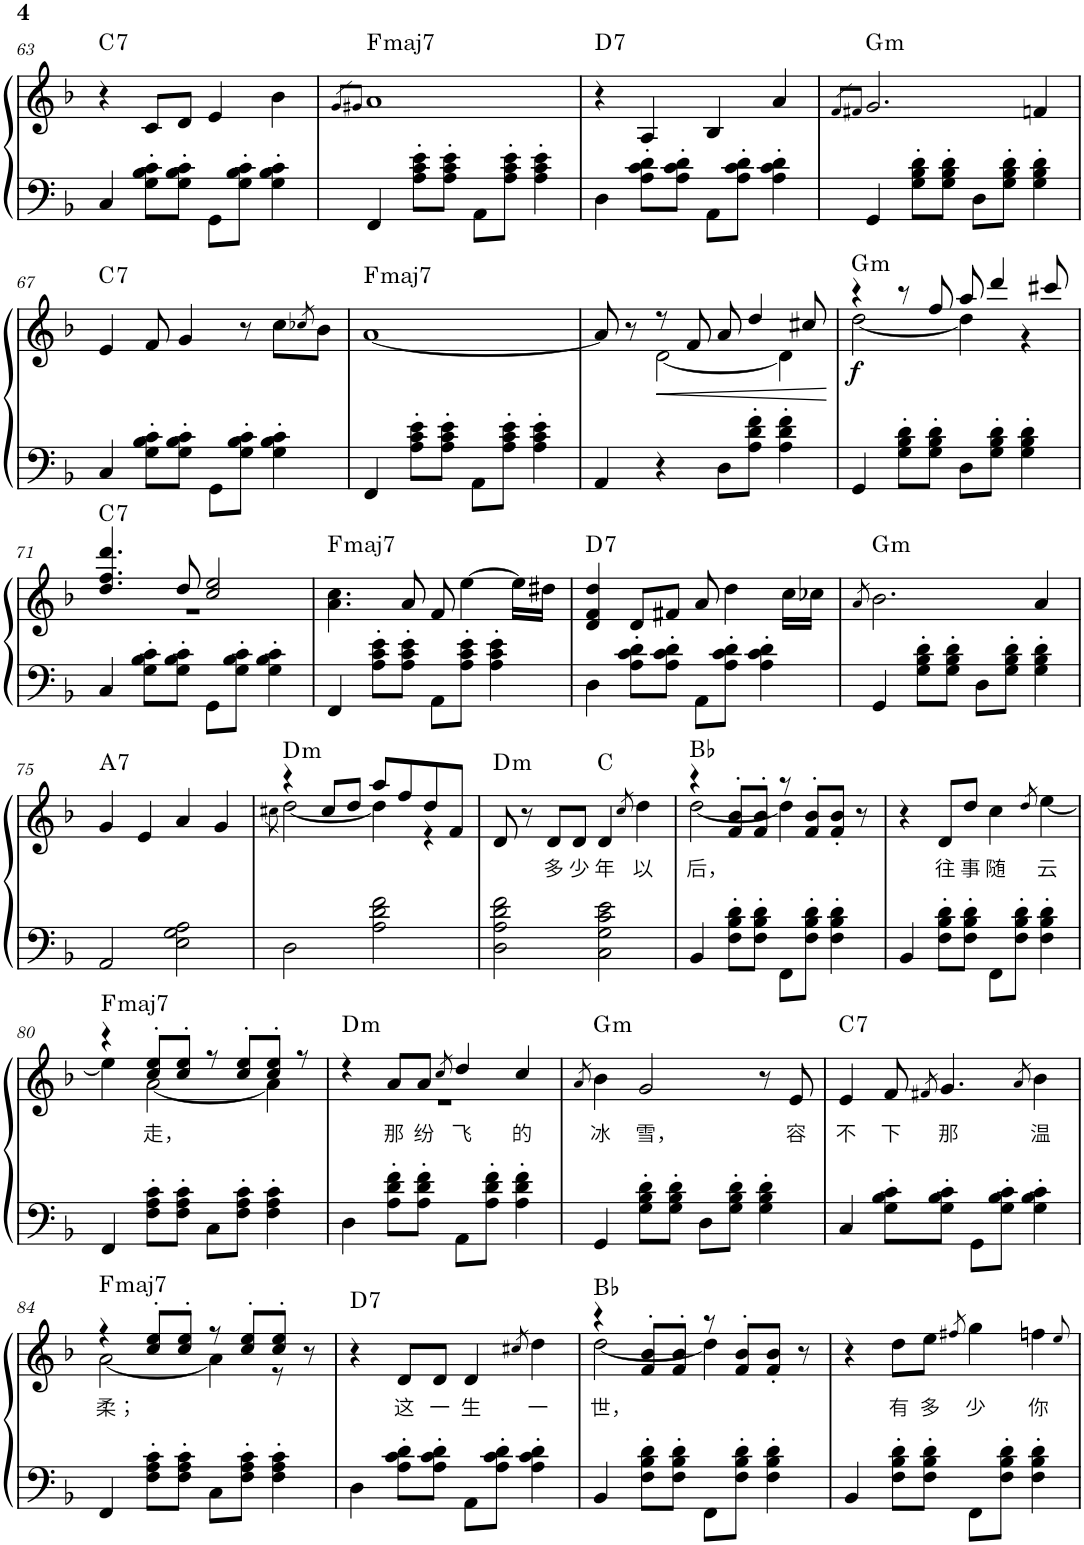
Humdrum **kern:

**kern	**kern	**text	**dynam	**harte
*part1	*part1	*part1	*part1	*part1
*staff2	*staff1	*staff1	*staff1/2	*
*I"手风琴	*	*	*	*
!!LO:PB:g=z
*clefF4	*clefG2	*	*	*
*k[b-]	*k[b-]	*	*	*
*M4/4	*M4/4	*	*	*
=63	=63	=63	=63	=63
!	!	!	!	!LO:H:kt=7
4C/	4r	.	.	C:7
8G\' 8B-\' 8c\'L	8c/L	.	.	.
8G\' 8B-\' 8c\'J	8d/J	.	.	.
8GG\L	4e/	.	.	.
8G\' 8B-\' 8c\'J	.	.	.	.
4G\' 4B-\' 4c\'	4b-\	.	.	.
=64	=64	=64	=64	=64
.	8qg/L	.	.	.
.	8qg#X/J	.	.	.
!	!	!	!	!LO:H:kt=maj7
4FF/	1a	.	.	F:maj7
8A\' 8c\' 8e\'L	.	.	.	.
8A\' 8c\' 8e\'J	.	.	.	.
8AA\L	.	.	.	.
8A\' 8c\' 8e\'J	.	.	.	.
4A\' 4c\' 4e\'	.	.	.	.
=65	=65	=65	=65	=65
!	!	!	!	!LO:H:kt=7
4D\	4r	.	.	D:7
8A\' 8c\' 8d\'L	4A/	.	.	.
8A\' 8c\' 8d\'J	.	.	.	.
8AA\L	4B-/	.	.	.
8A\' 8c\' 8d\'J	.	.	.	.
4A\' 4c\' 4d\'	4a/	.	.	.
=66	=66	=66	=66	=66
.	8qf/L	.	.	.
.	8qf#X/J	.	.	.
!	!	!	!	!LO:H:kt=m
4GG/	2.g/	.	.	G:min
8G\' 8B-\' 8d\'L	.	.	.	.
8G\' 8B-\' 8d\'J	.	.	.	.
8D\L	.	.	.	.
8G\' 8B-\' 8d\'J	.	.	.	.
4G\' 4B-\' 4d\'	4fn/	.	.	.
!!LO:LB:g=z
=67	=67	=67	=67	=67
!	!	!	!	!LO:H:kt=7
4C/	4e/	.	.	C:7
8G\' 8B-\' 8c\'L	8f/	.	.	.
8G\' 8B-\' 8c\'J	4g/	.	.	.
8GG\L	.	.	.	.
8G\' 8B-\' 8c\'J	8r	.	.	.
4G\' 4B-\' 4c\'	8cc\L	.	.	.
.	8qcc-X/	.	.	.
.	8b-\J	.	.	.
=68	=68	=68	=68	=68
!	!	!	!	!LO:H:kt=maj7
4FF/	[1a	.	.	F:maj7
8A\' 8c\' 8e\'L	.	.	.	.
8A\' 8c\' 8e\'J	.	.	.	.
8AA\L	.	.	.	.
8A\' 8c\' 8e\'J	.	.	.	.
4A\' 4c\' 4e\'	.	.	.	.
=69	=69	=69	=69	=69
*	*^	*	*	*
4AA/	8a/]	4ryy	.	.	.
.	8r	.	.	.	.
!	!	!	!	!LO:HP:b	!
4r	8r	[2d\	.	<	.
.	8f/	.	.	.	.
8D\L	8a/	.	.	.	.
8A\' 8d\' 8f\'J	4dd/	.	.	.	.
4A\' 4d\' 4f\'	.	4d\]	.	.	.
.	8cc#X/	.	.	.	.
*	*v	*v	*	*	*
.	.	.	[	.
=70	=70	=70	=70	=70
*	*^	*	*	*
!	!	!	!	!LO:DY:b	!LO:H:kt=m
4GG/	4r	[2dd\	.	f	G:min
8G\' 8B-\' 8d\'L	8r	.	.	.	.
8G\' 8B-\' 8d\'J	8ff/	.	.	.	.
8D\L	8aa/	4dd\]	.	.	.
8G\' 8B-\' 8d\'J	4ddd/	.	.	.	.
4G\' 4B-\' 4d\'	.	4r	.	.	.
.	8ccc#X/	.	.	.	.
!!LO:LB:g=z	!!
=71	=71	=71	=71	=71	=71
!	!	!	!	!	!LO:H:kt=7
4C/	4.dd/ 4.ff/ 4.ddd/	1r	.	.	C:7
8G\' 8B-\' 8c\'L	.	.	.	.	.
8G\' 8B-\' 8c\'J	8dd/	.	.	.	.
8GG\L	2cc/ 2ee/	.	.	.	.
8G\' 8B-\' 8c\'J	.	.	.	.	.
4G\' 4B-\' 4c\'	.	.	.	.	.
*	*v	*v	*	*	*
=72	=72	=72	=72	=72
!	!	!	!	!LO:H:kt=maj7
4FF/	4.a\ 4.cc\	.	.	F:maj7
8A\' 8c\' 8e\'L	.	.	.	.
8A\' 8c\' 8e\'J	8a/	.	.	.
8AA\L	8f/	.	.	.
8A\' 8c\' 8e\'J	[4ee\	.	.	.
4A\' 4c\' 4e\'	.	.	.	.
.	16ee\LL]	.	.	.
.	16dd#X\JJ	.	.	.
=73	=73	=73	=73	=73
!	!	!	!	!LO:H:kt=7
4D\	4d/ 4f/ 4dd/	.	.	D:7
8A\' 8c\' 8d\'L	8d/L	.	.	.
8A\' 8c\' 8d\'J	8f#X/J	.	.	.
8AA\L	8a/	.	.	.
8A\' 8c\' 8d\'J	4dd\	.	.	.
4A\' 4c\' 4d\'	.	.	.	.
.	16cc\LL	.	.	.
.	16cc-X\JJ	.	.	.
=74	=74	=74	=74	=74
.	8qa/	.	.	.
!	!	!	!	!LO:H:kt=m
4GG/	2.b-\	.	.	G:min
8G\' 8B-\' 8d\'L	.	.	.	.
8G\' 8B-\' 8d\'J	.	.	.	.
8D\L	.	.	.	.
8G\' 8B-\' 8d\'J	.	.	.	.
4G\' 4B-\' 4d\'	4a/	.	.	.
!!LO:LB:g=z
=75	=75	=75	=75	=75
!	!	!	!	!LO:H:kt=7
2AA/	4g/	.	.	A:7
.	4e/	.	.	.
2E\ 2G\ 2A\	4a/	.	.	.
.	4g/	.	.	.
=76	=76	=76	=76	=76
*	*^	*	*	*
.	.	8qcc#X\	.	.	.
!	!	!	!	!	!LO:H:kt=m
2D\	4r	[2dd\	.	.	D:min
.	8cc#/L	.	.	.	.
.	8dd/J	.	.	.	.
2A\ 2d\ 2f\	8aa/L	4dd\]	.	.	.
.	8ff/	.	.	.	.
.	8dd/	4r	.	.	.
.	8f/J	.	.	.	.
*	*v	*v	*	*	*
=77	=77	=77	=77	=77
!	!	!	!	!LO:H:kt=m
2D\ 2A\ 2d\ 2f\	8d/	.	.	D:min
.	8r	.	.	.
!	!	!LO:LY:b	!	!
.	8d/L	多	.	.
!	!	!LO:LY:b	!	!
.	8d/J	少	.	.
!	!	!LO:LY:b	!	!
2C\ 2G\ 2c\ 2e\	4d/	年	.	C:maj
.	8qcc/	.	.	.
!	!	!LO:LY:b	!	!
.	4dd\	以	.	.
=78	=78	=78	=78	=78
*	*^	*	*	*
!	!	!	!LO:LY:b	!	!
4BB-/	4r	[2dd\	后，	.	Bb:maj
8F\' 8B-\' 8d\'L	8f/' 8b-/'L	.	.	.	.
8F\' 8B-\' 8d\'J	8f/' 8b-/'J	.	.	.	.
8FF\L	8r	4dd\]	.	.	.
8F\' 8B-\' 8d\'J	8f/' 8b-/'L	.	.	.	.
4F\' 4B-\' 4d\'	8f/' 8b-/'J	4ryy	.	.	.
.	8r	.	.	.	.
*	*v	*v	*	*	*
=79	=79	=79	=79	=79
4BB-/	4r	.	.	.
!	!	!LO:LY:b	!	!
8F\' 8B-\' 8d\'L	8d/L	往	.	.
!	!	!LO:LY:b	!	!
8F\' 8B-\' 8d\'J	8dd/J	事	.	.
!	!	!LO:LY:b	!	!
8FF\L	4cc\	随	.	.
8F\' 8B-\' 8d\'J	.	.	.	.
.	8qdd/	.	.	.
!	!	!LO:LY:b	!	!
4F\' 4B-\' 4d\'	[4ee\	云	.	.
!!LO:LB:g=z
=80	=80	=80	=80	=80
*	*^	*	*	*
!	!	!	!	!	!LO:H:kt=maj7
4FF/	4r	4ee\]	.	.	F:maj7
!	!	!	!LO:LY:b	!	!
8F\' 8A\' 8c\'L	8cc/' 8ee/'L	[2a\	走，	.	.
8F\' 8A\' 8c\'J	8cc/' 8ee/'J	.	.	.	.
8C\L	8r	.	.	.	.
8F\' 8A\' 8c\'J	8cc/' 8ee/'L	.	.	.	.
4F\' 4A\' 4c\'	8cc/' 8ee/'J	4a\]	.	.	.
.	8r	.	.	.	.
=81	=81	=81	=81	=81	=81
!	!	!	!	!	!LO:H:kt=m
4D\	4r	1r	.	.	D:min
!	!	!	!LO:LY:b	!	!
8A\' 8d\' 8f\'L	8a/L	.	那	.	.
!	!	!	!LO:LY:b	!	!
8A\' 8d\' 8f\'J	8a/J	.	纷	.	.
.	8qcc/	.	.	.	.
!	!	!	!LO:LY:b	!	!
8AA\L	4dd/	.	飞	.	.
8A\' 8d\' 8f\'J	.	.	.	.	.
!	!	!	!LO:LY:b	!	!
4A\' 4d\' 4f\'	4cc/	.	的	.	.
*	*v	*v	*	*	*
=82	=82	=82	=82	=82
.	8qa/	.	.	.
!	!	!LO:LY:b	!	!LO:H:kt=m
4GG/	4b-\	冰	.	G:min
!	!	!LO:LY:b	!	!
8G\' 8B-\' 8d\'L	2g/	雪，	.	.
8G\' 8B-\' 8d\'J	.	.	.	.
8D\L	.	.	.	.
8G\' 8B-\' 8d\'J	.	.	.	.
4G\' 4B-\' 4d\'	8r	.	.	.
!	!	!LO:LY:b	!	!
.	8e/	容	.	.
=83	=83	=83	=83	=83
!	!	!LO:LY:b	!	!LO:H:kt=7
4C/	4e/	不	.	C:7
!	!	!LO:LY:b	!	!
8G\' 8B-\' 8c\'L	8f/	下	.	.
.	8qf#X/	.	.	.
!	!	!LO:LY:b	!	!
8G\' 8B-\' 8c\'J	4.g/	那	.	.
8GG\L	.	.	.	.
8G\' 8B-\' 8c\'J	.	.	.	.
.	8qa/	.	.	.
!	!	!LO:LY:b	!	!
4G\' 4B-\' 4c\'	4b-\	温	.	.
!!LO:LB:g=z
=84	=84	=84	=84	=84
*	*^	*	*	*
!	!	!	!LO:LY:b	!	!LO:H:kt=maj7
4FF/	4r	[2a\	柔；	.	F:maj7
8F\' 8A\' 8c\'L	8cc/' 8ee/'L	.	.	.	.
8F\' 8A\' 8c\'J	8cc/' 8ee/'J	.	.	.	.
8C\L	8r	4a\]	.	.	.
8F\' 8A\' 8c\'J	8cc/' 8ee/'L	.	.	.	.
4F\' 4A\' 4c\'	8cc/' 8ee/'J	8r	.	.	.
.	8r	8ryy	.	.	.
=85	=85	=85	=85	=85	=85
!	!	!	!	!	!LO:H:kt=7
*	*v	*v	*	*	*
4D\	4r	.	.	D:7
!	!	!LO:LY:b	!	!
8A\' 8c\' 8d\'L	8d/L	这	.	.
!	!	!LO:LY:b	!	!
8A\' 8c\' 8d\'J	8d/J	一	.	.
!	!	!LO:LY:b	!	!
8AA\L	4d/	生	.	.
8A\' 8c\' 8d\'J	.	.	.	.
.	8qcc#X/	.	.	.
!	!	!LO:LY:b	!	!
4A\' 4c\' 4d\'	4dd\	一	.	.
=86	=86	=86	=86	=86
*	*^	*	*	*
!	!	!	!LO:LY:b	!	!
4BB-/	4r	[2dd\	世，	.	Bb:maj
8F\' 8B-\' 8d\'L	8f/' 8b-/'L	.	.	.	.
8F\' 8B-\' 8d\'J	8f/' 8b-/'J	.	.	.	.
8FF\L	8r	4dd\]	.	.	.
8F\' 8B-\' 8d\'J	8f/' 8b-/'L	.	.	.	.
4F\' 4B-\' 4d\'	8f/' 8b-/'J	4ryy	.	.	.
.	8r	.	.	.	.
*	*v	*v	*	*	*
=87	=87	=87	=87	=87
4BB-/	4r	.	.	.
!	!	!LO:LY:b	!	!
8F\' 8B-\' 8d\'L	8dd\L	有	.	.
!	!	!LO:LY:b	!	!
8F\' 8B-\' 8d\'J	8ee\J	多	.	.
.	8qff#X/	.	.	.
!	!	!LO:LY:b	!	!
8FF\L	4gg\	少	.	.
8F\' 8B-\' 8d\'J	.	.	.	.
!	!	!LO:LY:b	!	!
4F\' 4B-\' 4d\'	4ffn\	你	.	.
.	8qee/	.	.	.
=	=	=	=	=
*-	*-	*-	*-	*-
